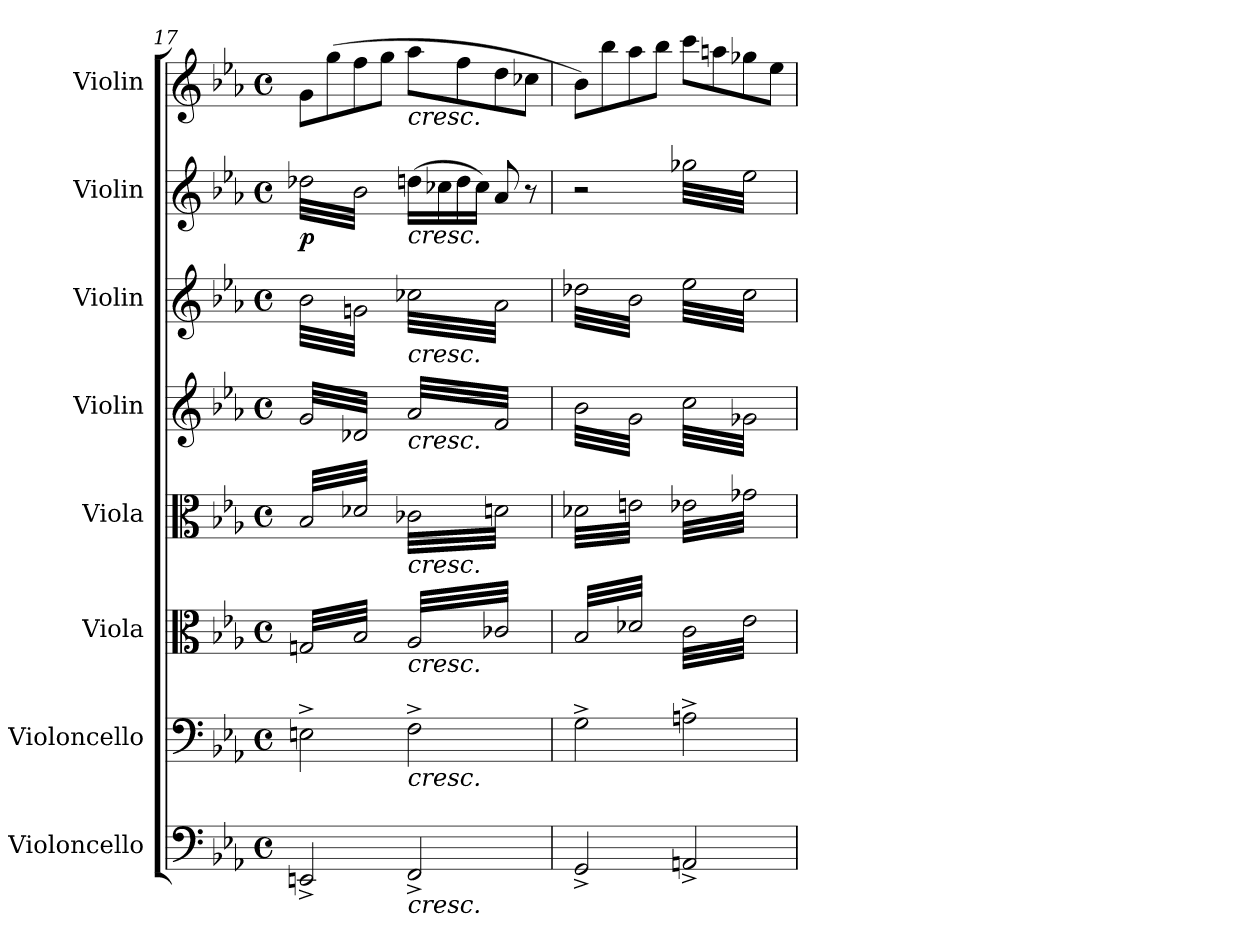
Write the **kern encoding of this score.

**kern	**kern	**kern	**kern	**kern	**kern	**kern	**dynam	**kern
*part8	*part7	*part6	*part5	*part4	*part3	*part2	*part2	*part1
*staff8	*staff7	*staff6	*staff5	*staff4	*staff3	*staff2	*staff2	*staff1
*I"Violoncello	*I"Violoncello	*I"Viola	*I"Viola	*I"Violin	*I"Violin	*I"Violin	*	*I"Violin
*I'Vc.	*I'Vc.	*I'Vla.	*I'Vla.	*I'Vln.	*I'Vln.	*I'Vln.	*	*I'Vln.
!!LO:LB:g=z
*clefF4	*clefF4	*clefC3	*clefC3	*clefG2	*clefG2	*clefG2	*	*clefG2
*k[b-e-a-]	*k[b-e-a-]	*k[b-e-a-]	*k[b-e-a-]	*k[b-e-a-]	*k[b-e-a-]	*k[b-e-a-]	*	*k[b-e-a-]
*M4/4	*M4/4	*M4/4	*M4/4	*M4/4	*M4/4	*M4/4	*	*M4/4
*met(c)	*met(c)	*met(c)	*met(c)	*met(c)	*met(c)	*met(c)	*	*met(c)
=17	=17	=17	=17	=17	=17	=17	=17	=17
!	!	!	!	!	!	!	!LO:DY:b	!
*	*	*tremolo	*	*	*	*	*	*
*	*	*	*tremolo	*	*	*	*	*
*	*	*	*	*tremolo	*	*	*	*
*	*	*	*	*	*tremolo	*	*	*
*	*	*	*	*	*	*tremolo	*	*
2EEn^/	2En^\	(<32Gn/LLL	(>32B-/LLL	(<32g/LLL	(>32b-\LLL	(>32dd-X\LLL	p	8g\L
.	.	32B-/)	32d-X\)	32d-X/)	32gn/)	32b-\)	.	.
.	.	32Gn/	32B-/	32g/	32b-\	32dd-X\	.	.
.	.	32B-/)	32d-X\)	32d-X/)	32gn/)	32b-\)	.	.
.	.	32Gn/	32B-/	32g/	32b-\	32dd-X\	.	(>8gg\
.	.	32B-/)	32d-X\)	32d-X/)	32gn/)	32b-\)	.	.
.	.	32Gn/	32B-/	32g/	32b-\	32dd-X\	.	.
.	.	32B-/)	32d-X\)	32d-X/)	32gn/)	32b-\)	.	.
.	.	32Gn/	32B-/	32g/	32b-\	32dd-X\	.	8ff\
.	.	32B-/)	32d-X\)	32d-X/)	32gn/)	32b-\)	.	.
.	.	32Gn/	32B-/	32g/	32b-\	32dd-X\	.	.
.	.	32B-/)	32d-X\)	32d-X/)	32gn/)	32b-\)	.	.
.	.	32Gn/	32B-/	32g/	32b-\	32dd-X\	.	8gg\J
.	.	32B-/)	32d-X\)	32d-X/)	32gn/)	32b-\)	.	.
.	.	32Gn/	32B-/	32g/	32b-\	32dd-X\	.	.
.	.	32B-/)JJJ	32d-X\)JJJ	32d-X/)JJJ	32gn/)JJJ	32b-\)JJJ	.	.
*	*	*	*	*	*	*Xtremolo	*	*
!	!	!	!	!	!	!	!	!LO:TX:b:i:t=cresc.
!	!	!	!	!	!	!LO:TX:b:i:t=cresc.	!	!
!	!	!	!	!	!LO:TX:b:i:t=cresc.	!	!	!
!	!	!	!	!LO:TX:b:i:t=cresc.	!	!	!	!
!	!	!	!LO:TX:b:i:t=cresc.	!	!	!	!	!
!	!	!LO:TX:b:i:t=cresc.	!	!	!	!	!	!
!	!LO:TX:b:i:t=cresc.	!	!	!	!	!	!	!
!LO:TX:b:i:t=cresc.	!	!	!	!	!	!	!	!
2FF^/	2F^\	(>32A-/LLL	(>32c-X\LLL	(<32a-/LLL	(>32cc-X\LLL	(>16ddn\LL	.	8aa-\L
.	.	32c-X\)	32dn\)	32f/)	32a-/)	.	.	.
.	.	32A-/	32c-X\	32a-/	32cc-X\	16cc-X\	.	.
.	.	32c-X\)	32dn\)	32f/)	32a-/)	.	.	.
.	.	32A-/	32c-X\	32a-/	32cc-X\	16dd\	.	8ff\
.	.	32c-X\)	32dn\)	32f/)	32a-/)	.	.	.
.	.	32A-/	32c-X\	32a-/	32cc-X\	16cc-\JJ)	.	.
.	.	32c-X\)	32dn\)	32f/)	32a-/)	.	.	.
.	.	32A-/	32c-X\	32a-/	32cc-X\	8a-/	.	8dd\
.	.	32c-X\)	32dn\)	32f/)	32a-/)	.	.	.
.	.	32A-/	32c-X\	32a-/	32cc-X\	.	.	.
.	.	32c-X\)	32dn\)	32f/)	32a-/)	.	.	.
.	.	32A-/	32c-X\	32a-/	32cc-X\	8r	.	8cc-X\J
.	.	32c-X\)	32dn\)	32f/)	32a-/)	.	.	.
.	.	32A-/	32c-X\	32a-/	32cc-X\	.	.	.
.	.	32c-X\)JJJ	32dn\)JJJ	32f/)JJJ	32a-/)JJJ	.	.	.
=18	=18	=18	=18	=18	=18	=18	=18	=18
2GG^/	2G^\	(>32B-/LLL	(>32d-X\LLL	(>32b-\LLL	(>32dd-X\LLL	2r	.	8b-\L)
.	.	32d-X\)	32en\)	32g/)	32b-\)	.	.	.
.	.	32B-/	32d-X\	32b-\	32dd-X\	.	.	.
.	.	32d-X\)	32en\)	32g/)	32b-\)	.	.	.
.	.	32B-/	32d-X\	32b-\	32dd-X\	.	.	8bb-\
.	.	32d-X\)	32en\)	32g/)	32b-\)	.	.	.
.	.	32B-/	32d-X\	32b-\	32dd-X\	.	.	.
.	.	32d-X\)	32en\)	32g/)	32b-\)	.	.	.
.	.	32B-/	32d-X\	32b-\	32dd-X\	.	.	8aa-\
.	.	32d-X\)	32en\)	32g/)	32b-\)	.	.	.
.	.	32B-/	32d-X\	32b-\	32dd-X\	.	.	.
.	.	32d-X\)	32en\)	32g/)	32b-\)	.	.	.
.	.	32B-/	32d-X\	32b-\	32dd-X\	.	.	8bb-\J
.	.	32d-X\)	32en\)	32g/)	32b-\)	.	.	.
.	.	32B-/	32d-X\	32b-\	32dd-X\	.	.	.
.	.	32d-X\)JJJ	32en\)JJJ	32g/)JJJ	32b-\)JJJ	.	.	.
*	*	*	*	*	*	*tremolo	*	*
2AAn^/	2An^\	(>32c\LLL	(>32e-X\LLL	(>32cc\LLL	(>32ee-\LLL	(>32gg-X\LLL	.	8ccc\L
.	.	32e-\)	32g-X\)	32g-X/)	32cc\)	32ee-\)	.	.
.	.	32c\	32e-X\	32cc\	32ee-\	32gg-X\	.	.
.	.	32e-\)	32g-X\)	32g-X/)	32cc\)	32ee-\)	.	.
.	.	32c\	32e-X\	32cc\	32ee-\	32gg-X\	.	8aan\
.	.	32e-\)	32g-X\)	32g-X/)	32cc\)	32ee-\)	.	.
.	.	32c\	32e-X\	32cc\	32ee-\	32gg-X\	.	.
.	.	32e-\)	32g-X\)	32g-X/)	32cc\)	32ee-\)	.	.
.	.	32c\	32e-X\	32cc\	32ee-\	32gg-X\	.	8gg-X\
.	.	32e-\)	32g-X\)	32g-X/)	32cc\)	32ee-\)	.	.
.	.	32c\	32e-X\	32cc\	32ee-\	32gg-X\	.	.
.	.	32e-\)	32g-X\)	32g-X/)	32cc\)	32ee-\)	.	.
.	.	32c\	32e-X\	32cc\	32ee-\	32gg-X\	.	8ee-\J
.	.	32e-\)	32g-X\)	32g-X/)	32cc\)	32ee-\)	.	.
.	.	32c\	32e-X\	32cc\	32ee-\	32gg-X\	.	.
.	.	32e-\)JJJ	32g-X\)JJJ	32g-X/)JJJ	32cc\)JJJ	32ee-\)JJJ	.	.
*	*	*	*	*	*	*Xtremolo	*	*
*	*	*	*	*	*Xtremolo	*	*	*
*	*	*	*	*Xtremolo	*	*	*	*
*	*	*	*Xtremolo	*	*	*	*	*
*	*	*Xtremolo	*	*	*	*	*	*
.	.	.	.	.	.	.	.	.
.	.	.	.	.	.	.	.	.
.	.	.	.	.	.	.	.	.
.	.	.	.	.	.	.	.	.
.	.	.	.	.	.	.	.	.
.	.	.	.	.	.	.	.	.
.	.	.	.	.	.	.	.	.
.	.	.	.	.	.	.	.	.
=	=	=	=	=	=	=	=	=
*-	*-	*-	*-	*-	*-	*-	*-	*-
